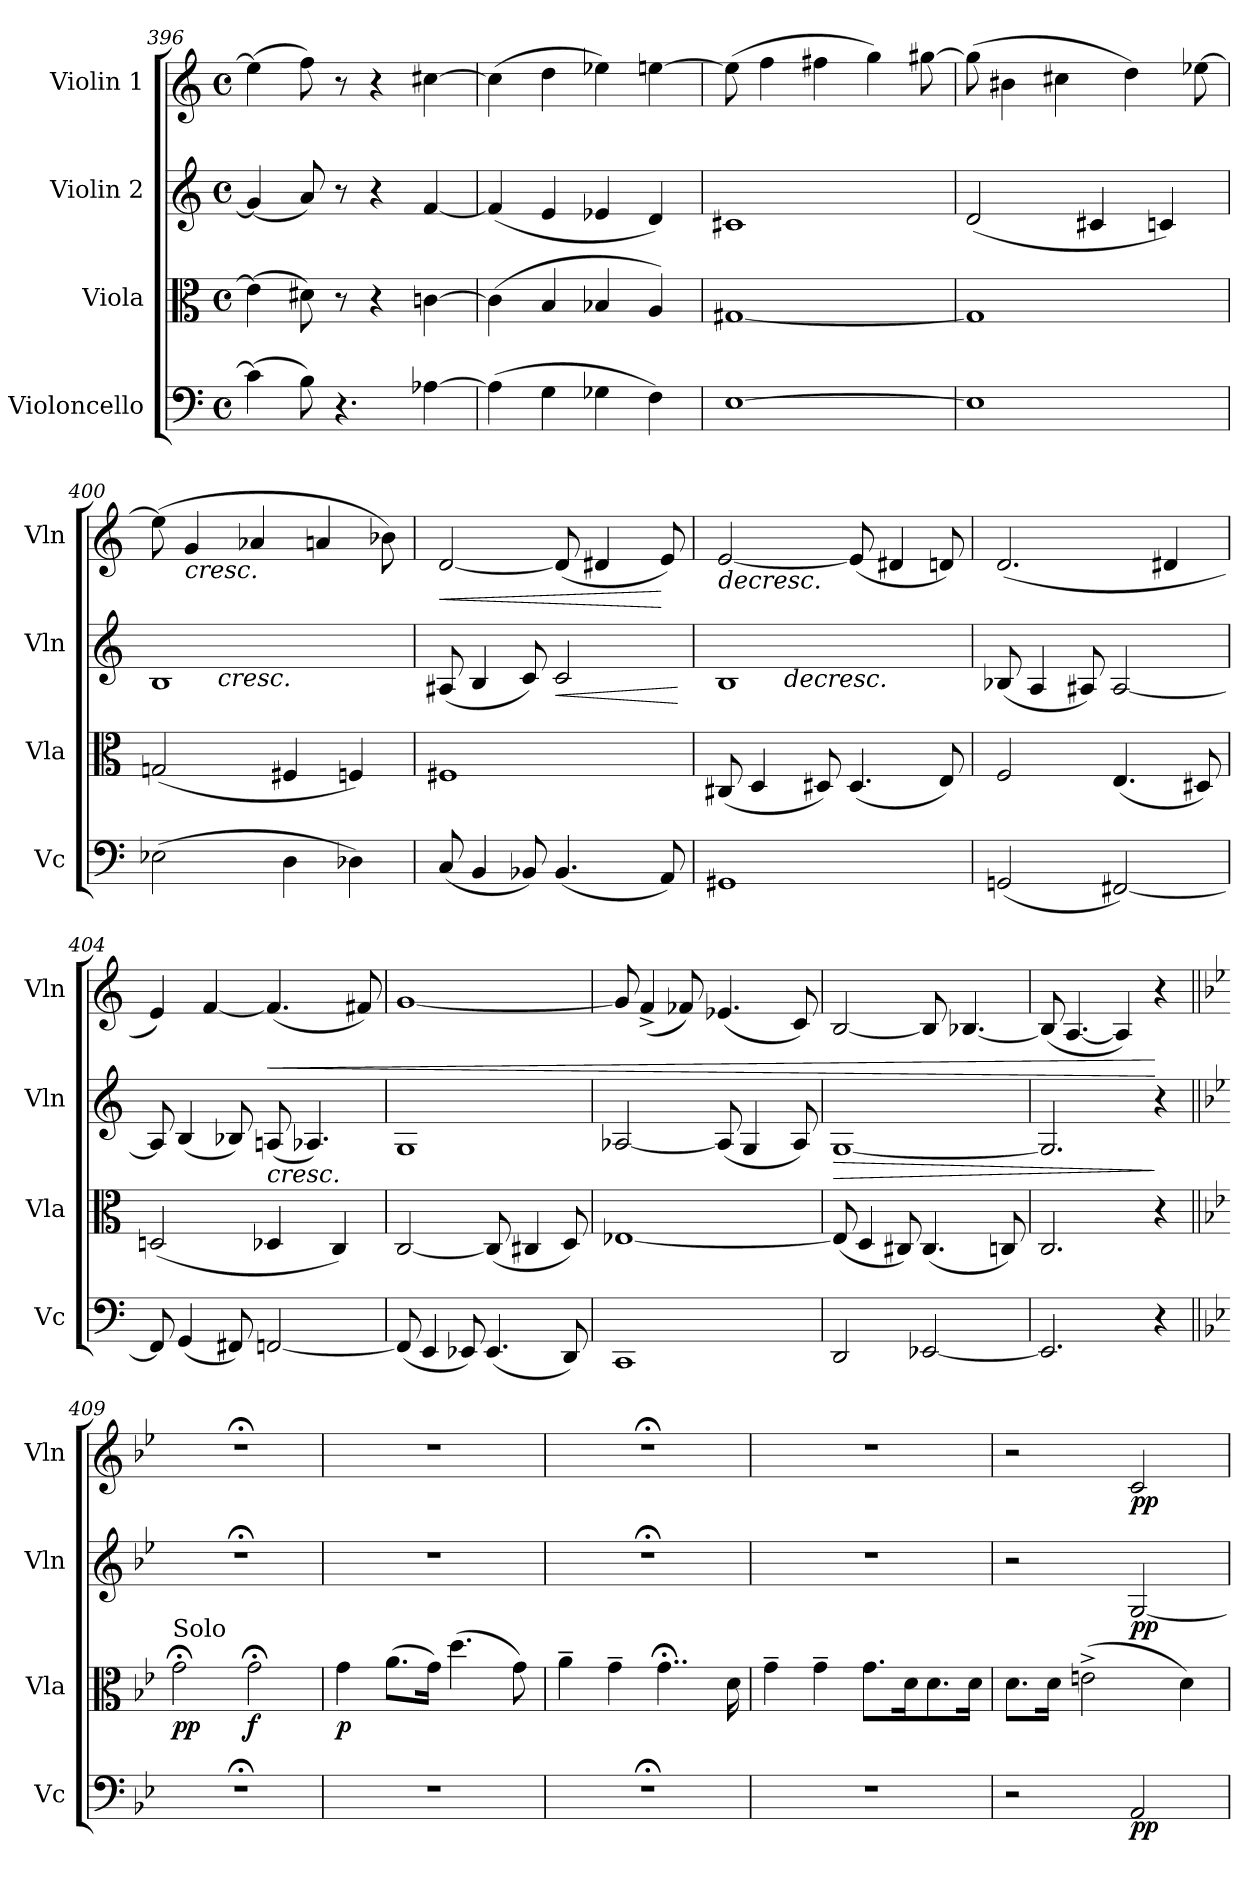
**kern	**dynam	**kern	**dynam	**kern	**dynam	**kern	**dynam
*part4	*part4	*part3	*part3	*part2	*part2	*part1	*part1
*staff4	*staff4	*staff3	*staff3	*staff2	*staff2	*staff1	*staff1
*I"Violoncello	*	*I"Viola	*	*I"Violin 2	*	*I"Violin 1	*
*I'Vc	*	*I'Vla	*	*I'Vln	*	*I'Vln	*
*clefF4	*	*clefC3	*	*clefG2	*	*clefG2	*
*k[]	*	*k[]	*	*k[]	*	*k[]	*
*M4/4	*	*M4/4	*	*M4/4	*	*M4/4	*
*met(c)	*	*met(c)	*	*met(c)	*	*met(c)	*
=396	=396	=396	=396	=396	=396	=396	=396
(>4c\]	.	(>4e\]	.	(<4g#/]	.	(>4ee\]	.
8B\)	.	8d#X\)	.	8a/)	.	8ff\)	.
4.r	.	8r	.	8r	.	8r	.
.	.	4r	.	4r	.	4r	.
[4A-X\	.	[4cn\	.	[4f/	.	[4cc#X\	.
=397	=397	=397	=397	=397	=397	=397	=397
(>4A-\]	.	(>4c\]	.	(<4f/]	.	(>4cc#\]	.
4G\	.	4B/	.	4e/	.	4dd\	.
4G-X\	.	4B-X/	.	4e-X/	.	4ee-X\)	.
4F\)	.	4A/)	.	4d/)	.	[4een\	.
=398	=398	=398	=398	=398	=398	=398	=398
[1E	.	[1G#X	.	1c#X	.	(>8ee\]	.
.	.	.	.	.	.	4ff\	.
.	.	.	.	.	.	4ff#X\	.
.	.	.	.	.	.	4gg\)	.
.	.	.	.	.	.	[8gg#X\	.
!!LO:LB:g=z
=399	=399	=399	=399	=399	=399	=399	=399
1E]	.	1G#]	.	(<2d/	.	(>8gg#\]	.
.	.	.	.	.	.	4b#X\	.
.	.	.	.	.	.	4cc#X\	.
.	.	.	.	4c#X/	.	.	.
.	.	.	.	.	.	4dd\)	.
.	.	.	.	4cn/)	.	.	.
.	.	.	.	.	.	[8ee-X\	.
=400	=400	=400	=400	=400	=400	=400	=400
*	*	*^	*	*^	*	*	*
(>2E-X\	.	(<2Gn/	4ryy	.	1B	4ryy	.	(>8ee-\]	.
!	!	!	!	!	!	!	!	!	!LO:HP:b
.	.	.	.	.	.	.	.	4g/	<
!	!	!	!	!	!	!	!LO:HP:b	!	!
.	.	.	4ryy	.	.	4ryy	<	.	.
.	.	.	.	.	.	.	.	4a-X/	.
4D\	.	4F#X/	2ryy	.	.	2ryy	.	.	.
.	.	.	.	.	.	.	.	4an/	.
4D-X\)	.	4Fn/)	.	.	.	.	.	.	.
.	.	.	.	.	.	.	.	8b-X\)	.
*	*	*	*	*	*v	*v	*	*	*
=401	=401	=401	=401	=401	=401	=401	=401	=401
*^	*	*	*	*	*	*	*	*
!	!	!	!	!	!	!	!	!	!LO:HP:b
(<8C/	2ryy	.	1F#X	2ryy	.	(<8A#X/	.	[2d/	<
4BB/	.	.	.	.	.	4B/	.	.	.
8BB-X/)	.	.	.	.	.	8c/)	.	.	.
!	!	!	!	!	!	!	!LO:HP:b	!	!
(<4.BB-/	8ryy	.	.	2ryy	.	2c/	<	(<8d/]	.
.	8ryy	.	.	.	.	.	.	4d#X/	.
.	8ryy	.	.	.	.	.	.	.	.
8AA/)	8ryy	.	.	.	.	.	.	8e/)	[
*v	*v	*	*	*	*	*	*	*	*
*	*	*v	*v	*	*	*	*	*
.	.	.	.	.	[	.	.
=402	=402	=402	=402	=402	=402	=402	=402
*^	*	*	*	*^	*	*	*
!	!	!	!	!	!	!	!	!	!LO:HP:b
1GG#X	4ryy	.	(<8C#X/	.	1B	4ryy	.	[2e/	>
.	.	.	4D/	.	.	.	.	.	.
!	!	!	!	!	!	!	!LO:HP:b	!	!
.	4ryy	.	.	.	.	4ryy	>	.	.
.	.	.	8D#X/)	.	.	.	.	.	.
.	2ryy	.	(<4.D#/	.	.	2ryy	.	(<8e/]	.
.	.	.	.	.	.	.	.	4d#X/	.
.	.	.	8E/)	.	.	.	.	8dn/)	.
*v	*v	*	*	*	*v	*v	*	*	*
.	.	.	.	.	[	.	[
=403	=403	=403	=403	=403	=403	=403	=403
(<2GGn/	.	2F/	.	(<8B-X/	.	(<2.d/	.
.	.	.	.	4A/	.	.	.
.	.	.	.	8A#X/)	.	.	.
[2FF#X/)	.	(<4.E/	.	[2A#/	.	.	.
.	.	.	.	.	.	4d#X/	.
.	.	8D#X/)	.	.	.	.	.
!!LO:LB:g=z
=404	=404	=404	=404	=404	=404	=404	=404
8FF#/]	.	(<2Dn/	.	8A#/]	.	4e/)	.
(<4GG/	.	.	.	(<4B/	.	.	.
.	.	.	.	.	.	[4f/	.
8FF#X/)	.	.	.	8B-X/)	.	.	.
!	!	!	!	!	!LO:HP:b	!	!LO:HP:b
[2FFn/	.	4D-X/	.	(<8An/	<	(<4.f/]	<
.	.	.	.	4.A-X/)	.	.	.
.	.	4C/)	.	.	.	.	.
.	.	.	.	.	.	8f#X/)	.
=405	=405	=405	=405	=405	=405	=405	=405
(<8FF/]	.	[2C/	.	1G	.	[1g	.
4EE/	.	.	.	.	.	.	.
8EE-X/)	.	.	.	.	.	.	.
(<4.EE-/	.	(<8C/]	.	.	.	.	.
.	.	4C#X/	.	.	.	.	.
8DD/)	.	8D/)	.	.	.	.	.
.	.	.	.	.	]	.	]
=406	=406	=406	=406	=406	=406	=406	=406
*^	*	*^	*	*	*	*	*
1CC	2ryy	.	[1E-X	2ryy	.	[2A-X/	.	8g/]	.
.	.	.	.	.	.	.	.	(<4f^/	.
.	.	.	.	.	.	.	.	8f-X/)	.
.	8ryy	.	.	4ryy	.	(<8A-/]	.	(<4.e-X/	.
.	8ryy	.	.	.	.	4G/	.	.	.
.	8ryy	.	.	8ryy	.	.	.	.	.
.	8ryy	.	.	8ryy	.	8A-/)	.	8c/)	.
=407	=407	=407	=407	=407	=407	=407	=407	=407	=407
!	!	!	!	!	!	!	!LO:HP:b	!	!
*v	*v	*	*	*	*	*	*	*	*
*	*	*v	*v	*	*	*	*	*
2DD/	.	(<8E-/]	.	[1G	>	[2B/	.
.	.	4D/	.	.	.	.	.
.	.	8C#X/)	.	.	.	.	.
[2EE-X/	.	(<4.C#/	.	.	.	8B/]	.
.	.	.	.	.	.	[4.B-X/	.
.	.	8Cn/)	.	.	.	.	.
=408	=408	=408	=408	=408	=408	=408	=408
2.EE-/]	.	2.C/	.	2.G/]	.	(<8B-/]	.
.	.	.	.	.	.	[4.A/	.
.	.	.	.	.	.	4A/])	.
4r	.	4r	.	4r	[ ]	4r	[
!!LO:LB:g=z
=409||	=409||	=409||	=409||	=409||	=409||	=409||	=409||
*k[b-e-]	*	*k[b-e-]	*	*k[b-e-]	*	*k[b-e-]	*
!	!	!LO:TX:a:t=Solo	!	!	!	!	!
!	!	!	!LO:DY:b	!	!	!	!
1r;<	.	2g;<\	pp	1r;<	.	1r;<	.
!	!	!	!LO:DY:b	!	!	!	!
.	.	2g;<\	f	.	.	.	.
=410	=410	=410	=410	=410	=410	=410	=410
!	!	!	!LO:DY:b	!	!	!	!
1r	.	4g\	p	1r	.	1r	.
.	.	(>8.a\L	.	.	.	.	.
.	.	16g\Jk)	.	.	.	.	.
.	.	(>4.dd\	.	.	.	.	.
.	.	8g\)	.	.	.	.	.
=411	=411	=411	=411	=411	=411	=411	=411
1r;<	.	4a~\	.	1r;<	.	1r;<	.
.	.	4g~\	.	.	.	.	.
.	.	4..g;<\	.	.	.	.	.
.	.	16d\	.	.	.	.	.
=412	=412	=412	=412	=412	=412	=412	=412
1r	.	4g~\	.	1r	.	1r	.
.	.	4g~\	.	.	.	.	.
.	.	8.g\L	.	.	.	.	.
.	.	16d\K	.	.	.	.	.
.	.	8.d\	.	.	.	.	.
.	.	16d\Jk	.	.	.	.	.
=413	=413	=413	=413	=413	=413	=413	=413
2r	.	8.d\L	.	2r	.	2r	.
.	.	16d\Jk	.	.	.	.	.
.	.	(>2en^\	.	.	.	.	.
!	!LO:DY:b	!	!	!	!LO:DY:b	!	!LO:DY:b
2AA/	pp	.	.	[2G/	pp	2c/	pp
.	.	4d\)	.	.	.	.	.
=	=	=	=	=	=	=	=
*-	*-	*-	*-	*-	*-	*-	*-
